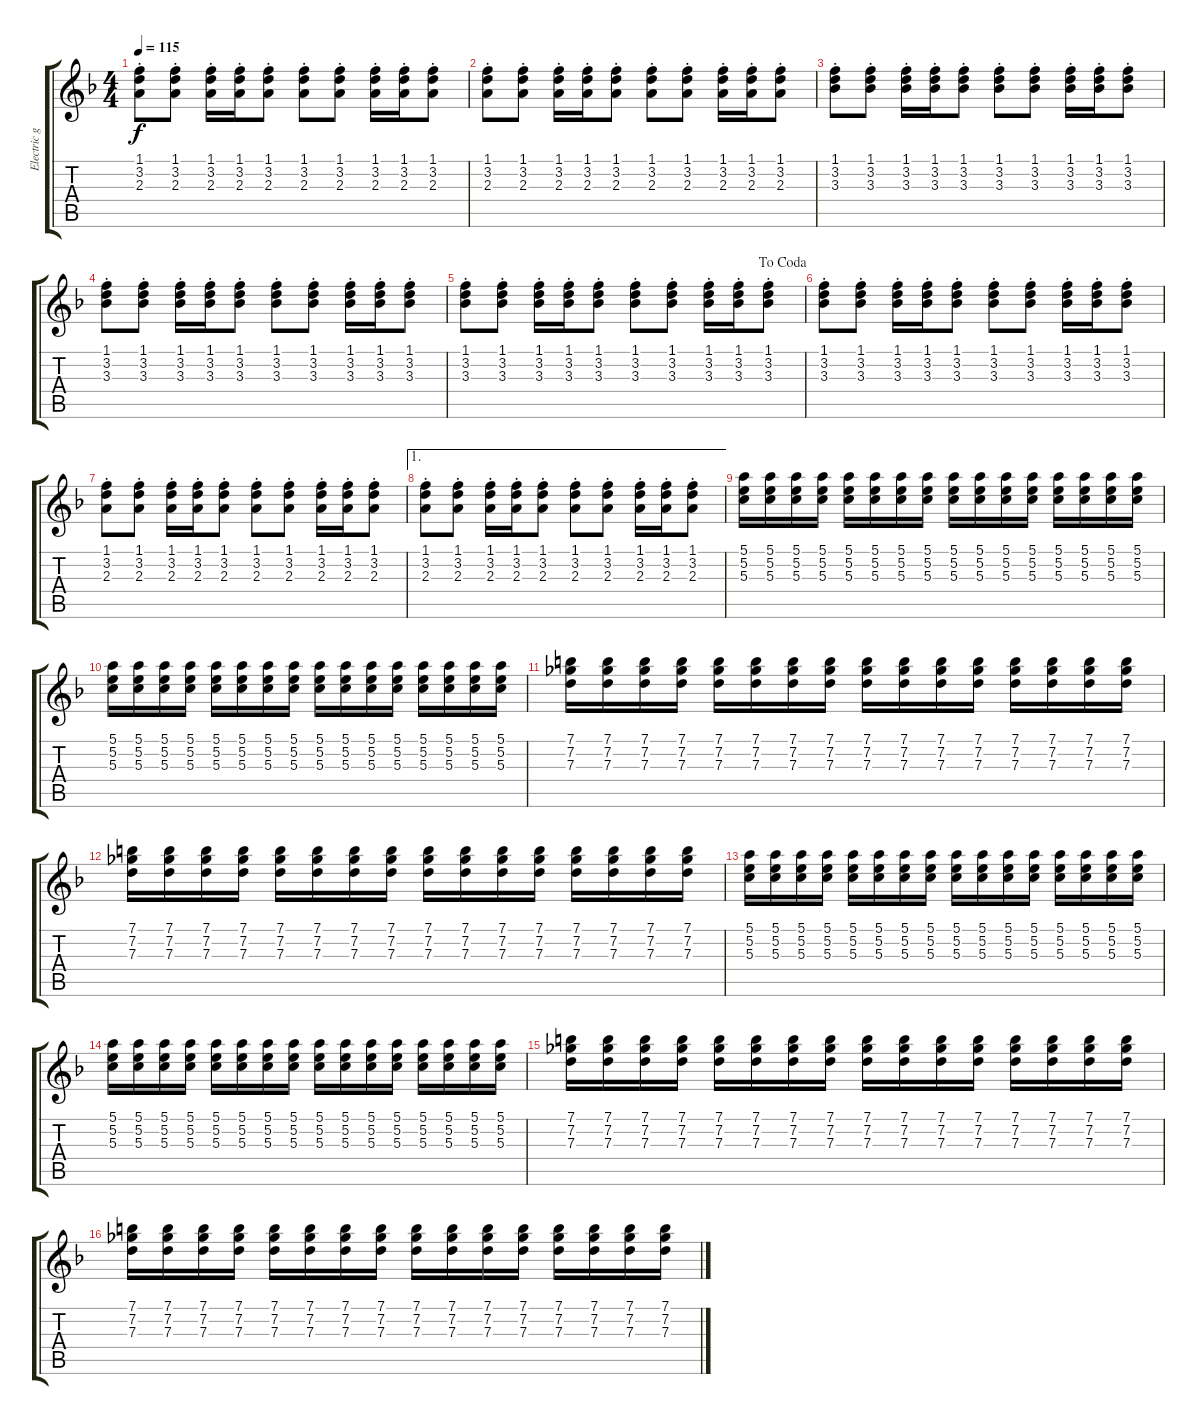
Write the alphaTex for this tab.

\track ("Electric guitar 1" "Electric g") {instrument acousticguitarsteel}
\staff {score tabs}
\tuning (E4 B3 G3 D3 A2 E2) {hide}
\ts (4 4)
\tempo 115
\clef g2
\ks dminor
(1.1{st} 3.2{st} 2.3{st}).8{dy f} (1.1{st} 3.2{st} 2.3{st}).8 (1.1{st} 3.2{st} 2.3{st}).16 (1.1{st} 3.2{st} 2.3{st}).16 (1.1{st} 3.2{st} 2.3{st}).8 (1.1{st} 3.2{st} 2.3{st}).8 (1.1{st} 3.2{st} 2.3{st}).8 (1.1{st} 3.2{st} 2.3{st}).16 (1.1{st} 3.2{st} 2.3{st}).16 (1.1{st} 3.2{st} 2.3{st}).8 |
(1.1{st} 3.2{st} 2.3{st}).8 (1.1{st} 3.2{st} 2.3{st}).8 (1.1{st} 3.2{st} 2.3{st}).16 (1.1{st} 3.2{st} 2.3{st}).16 (1.1{st} 3.2{st} 2.3{st}).8 (1.1{st} 3.2{st} 2.3{st}).8 (1.1{st} 3.2{st} 2.3{st}).8 (1.1{st} 3.2{st} 2.3{st}).16 (1.1{st} 3.2{st} 2.3{st}).16 (1.1{st} 3.2{st} 2.3{st}).8 |
(1.1{st} 3.2{st} 3.3{st}).8 (1.1{st} 3.2{st} 3.3{st}).8 (1.1{st} 3.2{st} 3.3{st}).16 (1.1{st} 3.2{st} 3.3{st}).16 (1.1{st} 3.2{st} 3.3{st}).8 (1.1{st} 3.2{st} 3.3{st}).8 (1.1{st} 3.2{st} 3.3{st}).8 (1.1{st} 3.2{st} 3.3{st}).16 (1.1{st} 3.2{st} 3.3{st}).16 (1.1{st} 3.2{st} 3.3{st}).8 |
(1.1{st} 3.2{st} 3.3{st}).8 (1.1{st} 3.2{st} 3.3{st}).8 (1.1{st} 3.2{st} 3.3{st}).16 (1.1{st} 3.2{st} 3.3{st}).16 (1.1{st} 3.2{st} 3.3{st}).8 (1.1{st} 3.2{st} 3.3{st}).8 (1.1{st} 3.2{st} 3.3{st}).8 (1.1{st} 3.2{st} 3.3{st}).16 (1.1{st} 3.2{st} 3.3{st}).16 (1.1{st} 3.2{st} 3.3{st}).8 |
\jump dacoda
(1.1{st} 3.2{st} 3.3{st}).8 (1.1{st} 3.2{st} 3.3{st}).8 (1.1{st} 3.2{st} 3.3{st}).16 (1.1{st} 3.2{st} 3.3{st}).16 (1.1{st} 3.2{st} 3.3{st}).8 (1.1{st} 3.2{st} 3.3{st}).8 (1.1{st} 3.2{st} 3.3{st}).8 (1.1{st} 3.2{st} 3.3{st}).16 (1.1{st} 3.2{st} 3.3{st}).16 (1.1{st} 3.2{st} 3.3{st}).8 |
(1.1{st} 3.2{st} 3.3{st}).8 (1.1{st} 3.2{st} 3.3{st}).8 (1.1{st} 3.2{st} 3.3{st}).16 (1.1{st} 3.2{st} 3.3{st}).16 (1.1{st} 3.2{st} 3.3{st}).8 (1.1{st} 3.2{st} 3.3{st}).8 (1.1{st} 3.2{st} 3.3{st}).8 (1.1{st} 3.2{st} 3.3{st}).16 (1.1{st} 3.2{st} 3.3{st}).16 (1.1{st} 3.2{st} 3.3{st}).8 |
(1.1{st} 3.2{st} 2.3{st}).8 (1.1{st} 3.2{st} 2.3{st}).8 (1.1{st} 3.2{st} 2.3{st}).16 (1.1{st} 3.2{st} 2.3{st}).16 (1.1{st} 3.2{st} 2.3{st}).8 (1.1{st} 3.2{st} 2.3{st}).8 (1.1{st} 3.2{st} 2.3{st}).8 (1.1{st} 3.2{st} 2.3{st}).16 (1.1{st} 3.2{st} 2.3{st}).16 (1.1{st} 3.2{st} 2.3{st}).8 |
\ae 1
(1.1{st} 3.2{st} 2.3{st}).8 (1.1{st} 3.2{st} 2.3{st}).8 (1.1{st} 3.2{st} 2.3{st}).16 (1.1{st} 3.2{st} 2.3{st}).16 (1.1{st} 3.2{st} 2.3{st}).8 (1.1{st} 3.2{st} 2.3{st}).8 (1.1{st} 3.2{st} 2.3{st}).8 (1.1{st} 3.2{st} 2.3{st}).16 (1.1{st} 3.2{st} 2.3{st}).16 (1.1{st} 3.2{st} 2.3{st}).8 |
(5.1 5.2 5.3).16 (5.1 5.2 5.3).16 (5.1 5.2 5.3).16 (5.1 5.2 5.3).16 (5.1 5.2 5.3).16 (5.1 5.2 5.3).16 (5.1 5.2 5.3).16 (5.1 5.2 5.3).16 (5.1 5.2 5.3).16 (5.1 5.2 5.3).16 (5.1 5.2 5.3).16 (5.1 5.2 5.3).16 (5.1 5.2 5.3).16 (5.1 5.2 5.3).16 (5.1 5.2 5.3).16 (5.1 5.2 5.3).16 |
(5.1 5.2 5.3).16 (5.1 5.2 5.3).16 (5.1 5.2 5.3).16 (5.1 5.2 5.3).16 (5.1 5.2 5.3).16 (5.1 5.2 5.3).16 (5.1 5.2 5.3).16 (5.1 5.2 5.3).16 (5.1 5.2 5.3).16 (5.1 5.2 5.3).16 (5.1 5.2 5.3).16 (5.1 5.2 5.3).16 (5.1 5.2 5.3).16 (5.1 5.2 5.3).16 (5.1 5.2 5.3).16 (5.1 5.2 5.3).16 |
(7.1 7.2 7.3).16 (7.1 7.2 7.3).16 (7.1 7.2 7.3).16 (7.1 7.2 7.3).16 (7.1 7.2 7.3).16 (7.1 7.2 7.3).16 (7.1 7.2 7.3).16 (7.1 7.2 7.3).16 (7.1 7.2 7.3).16 (7.1 7.2 7.3).16 (7.1 7.2 7.3).16 (7.1 7.2 7.3).16 (7.1 7.2 7.3).16 (7.1 7.2 7.3).16 (7.1 7.2 7.3).16 (7.1 7.2 7.3).16 |
(7.1 7.2 7.3).16 (7.1 7.2 7.3).16 (7.1 7.2 7.3).16 (7.1 7.2 7.3).16 (7.1 7.2 7.3).16 (7.1 7.2 7.3).16 (7.1 7.2 7.3).16 (7.1 7.2 7.3).16 (7.1 7.2 7.3).16 (7.1 7.2 7.3).16 (7.1 7.2 7.3).16 (7.1 7.2 7.3).16 (7.1 7.2 7.3).16 (7.1 7.2 7.3).16 (7.1 7.2 7.3).16 (7.1 7.2 7.3).16 |
(5.1 5.2 5.3).16 (5.1 5.2 5.3).16 (5.1 5.2 5.3).16 (5.1 5.2 5.3).16 (5.1 5.2 5.3).16 (5.1 5.2 5.3).16 (5.1 5.2 5.3).16 (5.1 5.2 5.3).16 (5.1 5.2 5.3).16 (5.1 5.2 5.3).16 (5.1 5.2 5.3).16 (5.1 5.2 5.3).16 (5.1 5.2 5.3).16 (5.1 5.2 5.3).16 (5.1 5.2 5.3).16 (5.1 5.2 5.3).16 |
(5.1 5.2 5.3).16 (5.1 5.2 5.3).16 (5.1 5.2 5.3).16 (5.1 5.2 5.3).16 (5.1 5.2 5.3).16 (5.1 5.2 5.3).16 (5.1 5.2 5.3).16 (5.1 5.2 5.3).16 (5.1 5.2 5.3).16 (5.1 5.2 5.3).16 (5.1 5.2 5.3).16 (5.1 5.2 5.3).16 (5.1 5.2 5.3).16 (5.1 5.2 5.3).16 (5.1 5.2 5.3).16 (5.1 5.2 5.3).16 |
(7.1 7.2 7.3).16 (7.1 7.2 7.3).16 (7.1 7.2 7.3).16 (7.1 7.2 7.3).16 (7.1 7.2 7.3).16 (7.1 7.2 7.3).16 (7.1 7.2 7.3).16 (7.1 7.2 7.3).16 (7.1 7.2 7.3).16 (7.1 7.2 7.3).16 (7.1 7.2 7.3).16 (7.1 7.2 7.3).16 (7.1 7.2 7.3).16 (7.1 7.2 7.3).16 (7.1 7.2 7.3).16 (7.1 7.2 7.3).16 |
(7.1 7.2 7.3).16 (7.1 7.2 7.3).16 (7.1 7.2 7.3).16 (7.1 7.2 7.3).16 (7.1 7.2 7.3).16 (7.1 7.2 7.3).16 (7.1 7.2 7.3).16 (7.1 7.2 7.3).16 (7.1 7.2 7.3).16 (7.1 7.2 7.3).16 (7.1 7.2 7.3).16 (7.1 7.2 7.3).16 (7.1 7.2 7.3).16 (7.1 7.2 7.3).16 (7.1 7.2 7.3).16 (7.1 7.2 7.3).16
